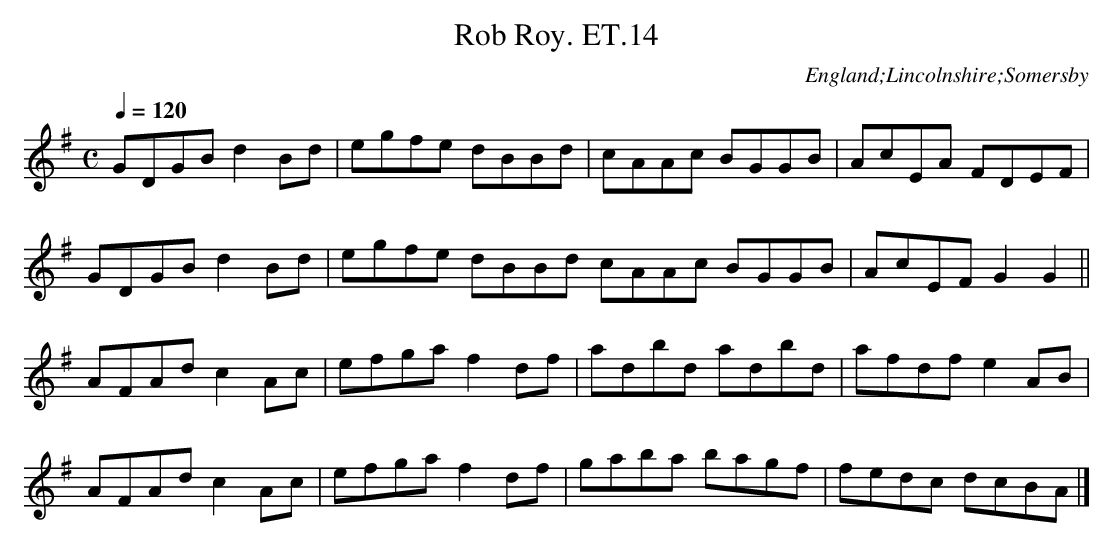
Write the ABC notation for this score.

X:1
T:Rob Roy. ET.14
M:C
L:1/8
Q:1/4=120
O:England;Lincolnshire;Somersby
K:G
GDGB d2Bd|egfe dBBd|cAAc BGGB|AcEA FDEF|
GDGB d2Bd|egfe dBBd cAAc BGGB|AcEFG2G2||
AFAdc2Ac|efga f2df|adbd adbd|afdfe2AB|
AFAdc2Ac|efga f2df|gaba bagf|fedc dcBA|]
